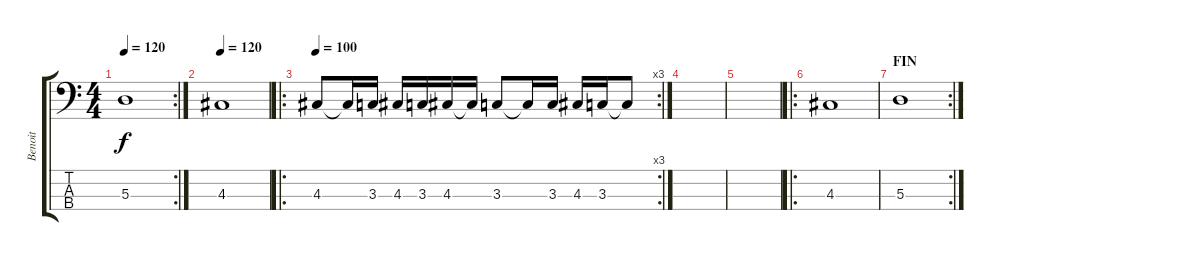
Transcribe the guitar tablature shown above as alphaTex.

\track ("Benoit" "Benoit") {instrument electricbassfinger}
\staff {score tabs}
\tuning (G2 D2 A1 E1) {hide}
\rc 2
\ts (4 4)
\tempo 120
\clef f4
\ks c
5.3.1{dy f} |
\tempo 120
4.3.1 |
\ro
\rc 3
\tempo 100
4.3.8 4.3{t}.16 3.3.16 4.3.16 3.3.16 4.3.16 4.3{t}.16 3.3.8 3.3{t}.16 3.3.16 4.3.16 3.3.16 3.3{t}.8 |
|
|
\ro
4.3.1 |
\rc 2
\section ("" "FIN")
5.3.1
